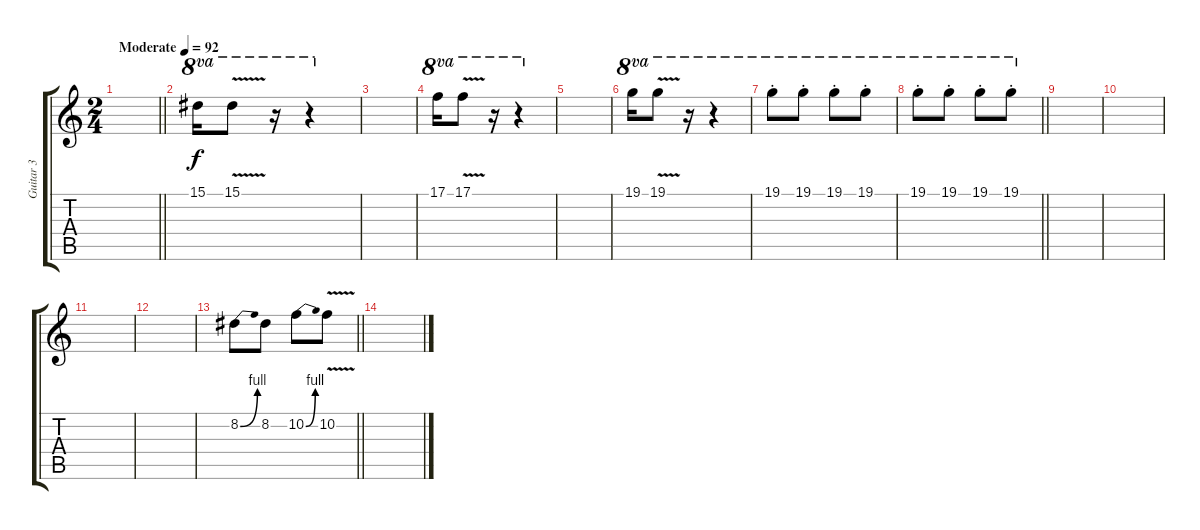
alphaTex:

\track ("Guitar 3" "Guitar 3") {instrument distortionguitar}
\staff {score tabs}
\tuning (C4 G3 Eb3 Bb2 F2 C2) {hide}
\ts (2 4)
\tempo (92 "Moderate")
\clef g2
\barLineRight lightlight
\ks c
|
\section ("" "")
15.1.16{ot 8va} 15.1{v}.8{ot 8va} r.16{ot 8va} r.4{ot 8va} |
|
17.1.16{ot 8va} 17.1{v}.8{ot 8va} r.16{ot 8va} r.4{ot 8va} |
|
19.1.16{ot 8va} 19.1{v}.8{ot 8va} r.16{ot 8va} r.4{ot 8va} |
19.1{st}.8{ot 8va} 19.1{st}.8{ot 8va} 19.1{st}.8{ot 8va} 19.1{st}.8{ot 8va} |
\barLineRight lightlight
19.1{st}.8{ot 8va} 19.1{st}.8{ot 8va} 19.1{st}.8{ot 8va} 19.1{st}.8{ot 8va} |
\section ("" "")
|
|
|
|
\barLineRight lightlight
8.2{be (bend 0 0 60 4)}.8 8.2.8 10.2{be (bend 0 0 60 4)}.8 10.2{v}.8 |
\section ("" "")
